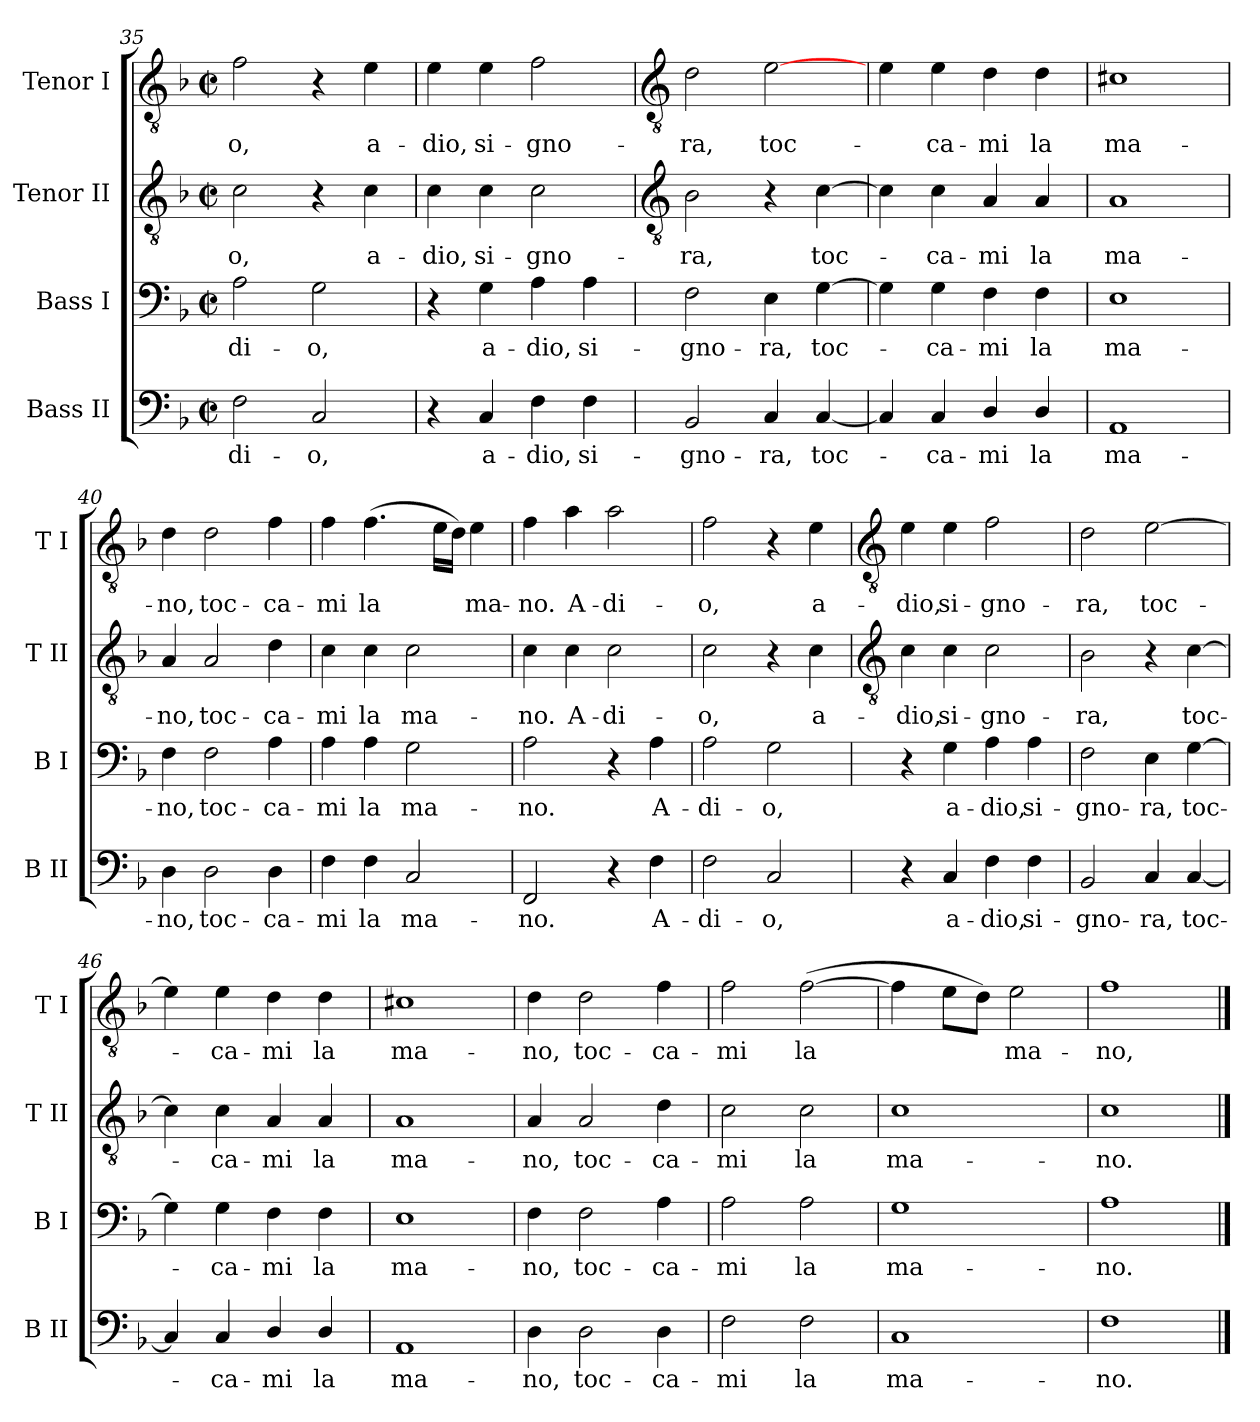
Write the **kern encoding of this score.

**kern	**text	**kern	**text	**kern	**text	**kern	**text
*part4	*part4	*part3	*part3	*part2	*part2	*part1	*part1
*staff4	*staff4	*staff3	*staff3	*staff2	*staff2	*staff1	*staff1
*I"Bass II	*	*I"Bass I	*	*I"Tenor II	*	*I"Tenor I	*
*I'B II	*	*I'B I	*	*I'T II	*	*I'T I	*
*clefF4	*	*clefF4	*	*clefGv2	*	*clefGv2	*
*k[b-]	*	*k[b-]	*	*k[b-]	*	*k[b-]	*
*F:	*	*F:	*	*F:	*	*F:	*
*M2/2	*	*M2/2	*	*M2/2	*	*M2/2	*
*met(c|)	*	*met(c|)	*	*met(c|)	*	*met(c|)	*
=35	=35	=35	=35	=35	=35	=35	=35
!	!LO:LY:b	!	!LO:LY:b	!	!LO:LY:b	!	!LO:LY:b
2F	-di-	2A	-di-	2c	-o,	2f	-o,
!	!LO:LY:b	!	!LO:LY:b	!	!	!	!
2C	-o,	2G	-o,	4r	.	4r	.
!	!	!	!	!	!LO:LY:b	!	!LO:LY:b
.	.	.	.	4c	a-	4e	a-
=36	=36	=36	=36	=36	=36	=36	=36
!	!	!	!	!	!LO:LY:b	!	!LO:LY:b
4r	.	4r	.	4c	-dio,	4e	-dio,
!	!LO:LY:b	!	!LO:LY:b	!	!LO:LY:b	!	!LO:LY:b
4C	a-	4G	a-	4c	si-	4e	si-
!	!LO:LY:b	!	!LO:LY:b	!	!LO:LY:b	!	!LO:LY:b
4F	-dio,	4A	-dio,	2c	-gno-	2f	-gno-
!	!LO:LY:b	!	!LO:LY:b	!	!	!	!
4F	si-	4A	si-	.	.	.	.
!!LO:LB:g=z
=37	=37	=37	=37	=37	=37	=37	=37
*	*	*	*	*clefGv2	*	*clefGv2	*
!	!LO:LY:b	!	!LO:LY:b	!	!LO:LY:b	!	!LO:LY:b
2BB-	-gno-	2F	-gno-	2B-	-ra,	2d	-ra,
!	!LO:LY:b	!	!LO:LY:b	!	!	!	!LO:LY:b
4C	-ra,	4E	-ra,	4r	.	[2e	toc-
!	!LO:LY:b	!	!LO:LY:b	!	!LO:LY:b	!	!
[4C	toc-	[4G	toc-	[4c	toc-	.	.
=38	=38	=38	=38	=38	=38	=38	=38
4C]	.	4G]	.	4c]	.	4e	.
!	!LO:LY:b	!	!LO:LY:b	!	!LO:LY:b	!	!LO:LY:b
4C	ca-	4G	ca-	4c	ca-	4e	ca-
!	!LO:LY:b	!	!LO:LY:b	!	!LO:LY:b	!	!LO:LY:b
4D/	-mi	4F	-mi	4A	-mi	4d	-mi
!	!LO:LY:b	!	!LO:LY:b	!	!LO:LY:b	!	!LO:LY:b
4D/	la	4F	la	4A	la	4d	la
=39	=39	=39	=39	=39	=39	=39	=39
!	!LO:LY:b	!	!LO:LY:b	!	!LO:LY:b	!	!LO:LY:b
1AA	ma-	1E	ma-	1A	ma-	1c#X	ma-
=40	=40	=40	=40	=40	=40	=40	=40
!	!LO:LY:b	!	!LO:LY:b	!	!LO:LY:b	!	!LO:LY:b
4D	-no,	4F	-no,	4A	-no,	4d	-no,
!	!LO:LY:b	!	!LO:LY:b	!	!LO:LY:b	!	!LO:LY:b
2D	toc-	2F	toc-	2A	toc-	2d	toc-
!	!LO:LY:b	!	!LO:LY:b	!	!LO:LY:b	!	!LO:LY:b
4D	-ca-	4A	-ca-	4d	-ca-	4f	-ca-
=41	=41	=41	=41	=41	=41	=41	=41
!	!LO:LY:b	!	!LO:LY:b	!	!LO:LY:b	!	!LO:LY:b
4F	-mi	4A	-mi	4c	-mi	4f	-mi
!	!LO:LY:b	!	!LO:LY:b	!	!LO:LY:b	!	!LO:LY:b
4F	la	4A	la	4c	la	(>4.f	la
!	!LO:LY:b	!	!LO:LY:b	!	!LO:LY:b	!	!
2C	ma-	2G	ma-	2c	ma-	.	.
.	.	.	.	.	.	16eLL	.
.	.	.	.	.	.	16dJJ)	.
!	!	!	!	!	!	!	!LO:LY:b
.	.	.	.	.	.	4e	ma-
=42	=42	=42	=42	=42	=42	=42	=42
!	!LO:LY:b	!	!LO:LY:b	!	!LO:LY:b	!	!LO:LY:b
2FF	-no.	2A	-no.	4c	-no.	4f	-no.
!	!	!	!	!	!LO:LY:b	!	!LO:LY:b
.	.	.	.	4c	A-	4a	A-
!	!	!	!	!	!LO:LY:b	!	!LO:LY:b
4r	.	4r	.	2c	-di-	2a	-di-
!	!LO:LY:b	!	!LO:LY:b	!	!	!	!
4F	A-	4A	A-	.	.	.	.
=43	=43	=43	=43	=43	=43	=43	=43
!	!LO:LY:b	!	!LO:LY:b	!	!LO:LY:b	!	!LO:LY:b
2F	-di-	2A	-di-	2c	-o,	2f	-o,
!	!LO:LY:b	!	!LO:LY:b	!	!	!	!
2C	-o,	2G	-o,	4r	.	4r	.
!	!	!	!	!	!LO:LY:b	!	!LO:LY:b
.	.	.	.	4c	a-	4e	a-
!!LO:LB:g=z
=44	=44	=44	=44	=44	=44	=44	=44
*	*	*	*	*clefGv2	*	*clefGv2	*
!	!	!	!	!	!LO:LY:b	!	!LO:LY:b
4r	.	4r	.	4c	-dio,	4e	-dio,
!	!LO:LY:b	!	!LO:LY:b	!	!LO:LY:b	!	!LO:LY:b
4C	a-	4G	a-	4c	si-	4e	si-
!	!LO:LY:b	!	!LO:LY:b	!	!LO:LY:b	!	!LO:LY:b
4F	-dio,	4A	-dio,	2c	-gno-	2f	-gno-
!	!LO:LY:b	!	!LO:LY:b	!	!	!	!
4F	si-	4A	si-	.	.	.	.
=45	=45	=45	=45	=45	=45	=45	=45
!	!LO:LY:b	!	!LO:LY:b	!	!LO:LY:b	!	!LO:LY:b
2BB-	-gno-	2F	-gno-	2B-	-ra,	2d	-ra,
!	!LO:LY:b	!	!LO:LY:b	!	!	!	!LO:LY:b
4C	-ra,	4E	-ra,	4r	.	[2e	toc-
!	!LO:LY:b	!	!LO:LY:b	!	!LO:LY:b	!	!
[4C	toc-	[4G	toc-	[4c	toc-	.	.
=46	=46	=46	=46	=46	=46	=46	=46
4C]	.	4G]	.	4c]	.	4e]	.
!	!LO:LY:b	!	!LO:LY:b	!	!LO:LY:b	!	!LO:LY:b
4C	ca-	4G	ca-	4c	ca-	4e	ca-
!	!LO:LY:b	!	!LO:LY:b	!	!LO:LY:b	!	!LO:LY:b
4D/	-mi	4F	-mi	4A	-mi	4d	-mi
!	!LO:LY:b	!	!LO:LY:b	!	!LO:LY:b	!	!LO:LY:b
4D/	la	4F	la	4A	la	4d	la
=47	=47	=47	=47	=47	=47	=47	=47
!	!LO:LY:b	!	!LO:LY:b	!	!LO:LY:b	!	!LO:LY:b
1AA	ma-	1E	ma-	1A	ma-	1c#X	ma-
=48	=48	=48	=48	=48	=48	=48	=48
!	!LO:LY:b	!	!LO:LY:b	!	!LO:LY:b	!	!LO:LY:b
4D	-no,	4F	-no,	4A	-no,	4d	-no,
!	!LO:LY:b	!	!LO:LY:b	!	!LO:LY:b	!	!LO:LY:b
2D	toc-	2F	toc-	2A	toc-	2d	toc-
!	!LO:LY:b	!	!LO:LY:b	!	!LO:LY:b	!	!LO:LY:b
4D	-ca-	4A	-ca-	4d	-ca-	4f	-ca-
=49	=49	=49	=49	=49	=49	=49	=49
!	!LO:LY:b	!	!LO:LY:b	!	!LO:LY:b	!	!LO:LY:b
2F	-mi	2A	-mi	2c	-mi	2f	-mi
!	!LO:LY:b	!	!LO:LY:b	!	!LO:LY:b	!	!LO:LY:b
2F	la	2A	la	2c	la	(>[2f	la
=50	=50	=50	=50	=50	=50	=50	=50
!	!LO:LY:b	!	!LO:LY:b	!	!LO:LY:b	!	!
1C	ma-	1G	ma-	1c	ma-	4f]	.
.	.	.	.	.	.	8eL	.
.	.	.	.	.	.	8dJ)	.
!	!	!	!	!	!	!	!LO:LY:b
.	.	.	.	.	.	2e	ma-
=51	=51	=51	=51	=51	=51	=51	=51
!	!LO:LY:b	!	!LO:LY:b	!	!LO:LY:b	!	!LO:LY:b
1F	-no.	1A	-no.	1c	-no.	1f	-no,
==	==	==	==	==	==	==	==
*-	*-	*-	*-	*-	*-	*-	*-
